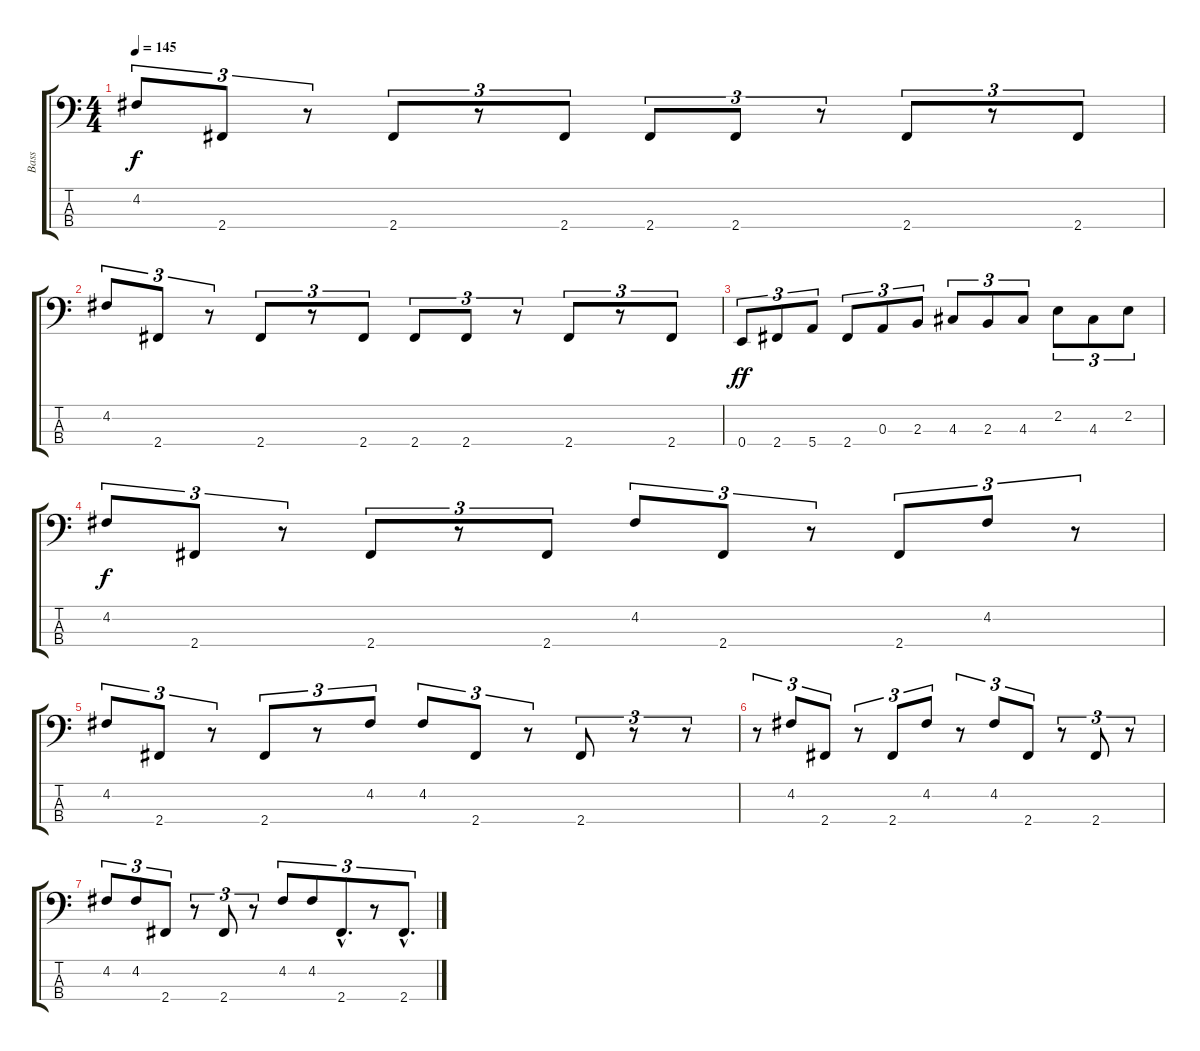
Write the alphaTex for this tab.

\track ("Bass" "Bass") {instrument slapbass2}
\staff {score tabs}
\tuning (G2 D2 A1 E1) {hide}
\ts (4 4)
\tempo 145
\clef f4
\ks c
4.2.8{tu (3 2) dy f} 2.4.8{tu (3 2)} r.8{tu (3 2)} 2.4.8{tu (3 2)} r.8{tu (3 2)} 2.4.8{tu (3 2)} 2.4.8{tu (3 2)} 2.4.8{tu (3 2)} r.8{tu (3 2)} 2.4.8{tu (3 2)} r.8{tu (3 2)} 2.4.8{tu (3 2)} |
4.2.8{tu (3 2)} 2.4.8{tu (3 2)} r.8{tu (3 2)} 2.4.8{tu (3 2)} r.8{tu (3 2)} 2.4.8{tu (3 2)} 2.4.8{tu (3 2)} 2.4.8{tu (3 2)} r.8{tu (3 2)} 2.4.8{tu (3 2)} r.8{tu (3 2)} 2.4.8{tu (3 2)} |
0.4.8{tu (3 2) dy ff} 2.4.8{tu (3 2)} 5.4.8{tu (3 2)} 2.4.8{tu (3 2)} 0.3.8{tu (3 2)} 2.3.8{tu (3 2)} 4.3.8{tu (3 2)} 2.3.8{tu (3 2)} 4.3.8{tu (3 2)} 2.2.8{tu (3 2)} 4.3.8{tu (3 2)} 2.2.8{tu (3 2)} |
4.2.8{tu (3 2) dy f} 2.4.8{tu (3 2)} r.8{tu (3 2)} 2.4.8{tu (3 2)} r.8{tu (3 2)} 2.4.8{tu (3 2)} 4.2.8{tu (3 2)} 2.4.8{tu (3 2)} r.8{tu (3 2)} 2.4.8{tu (3 2)} 4.2.8{tu (3 2)} r.8{tu (3 2)} |
4.2.8{tu (3 2)} 2.4.8{tu (3 2)} r.8{tu (3 2)} 2.4.8{tu (3 2)} r.8{tu (3 2)} 4.2.8{tu (3 2)} 4.2.8{tu (3 2)} 2.4.8{tu (3 2)} r.8{tu (3 2)} 2.4.8{tu (3 2)} r.8{tu (3 2)} r.8{tu (3 2)} |
r.8{tu (3 2)} 4.2.8{tu (3 2)} 2.4.8{tu (3 2)} r.8{tu (3 2)} 2.4.8{tu (3 2)} 4.2.8{tu (3 2)} r.8{tu (3 2)} 4.2.8{tu (3 2)} 2.4.8{tu (3 2)} r.8{tu (3 2)} 2.4.8{tu (3 2)} r.8{tu (3 2)} |
4.2.8{tu (3 2)} 4.2.8{tu (3 2)} 2.4.8{tu (3 2)} r.8{tu (3 2)} 2.4.8{tu (3 2)} r.8{tu (3 2)} 4.2.8{tu (3 2)} 4.2.8{tu (3 2)} 2.4{hac}.8{d tu (3 2)} r.8{tu (3 2)} 2.4{hac}.8{d tu (3 2)}
